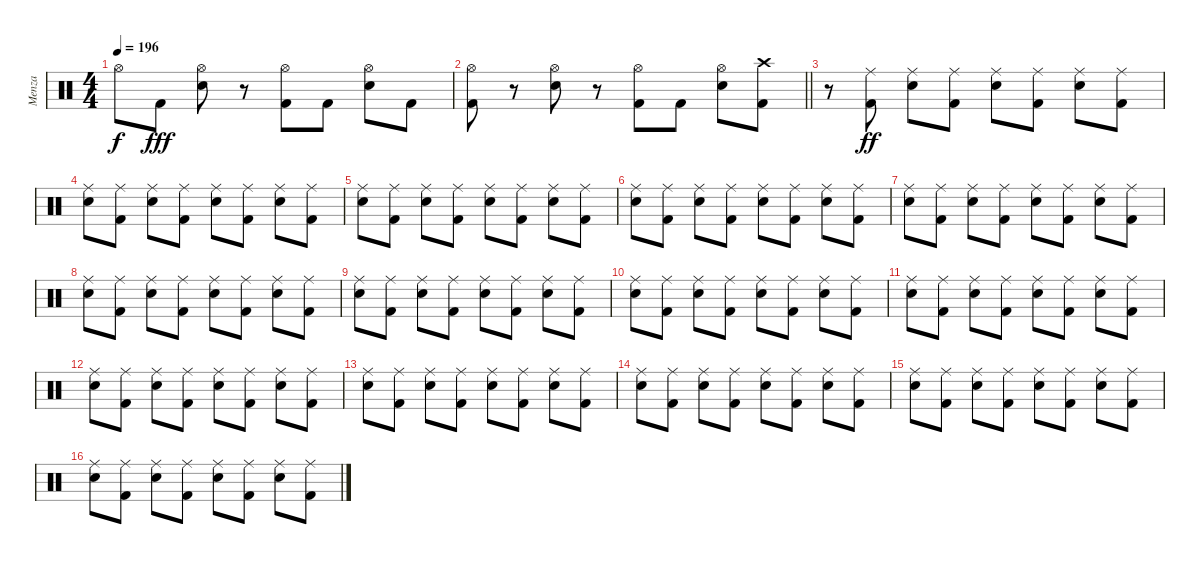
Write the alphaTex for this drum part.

\track ("Menza" "Menza") {instrument percussion}
\staff {score}
\articulation defaults
\ts (4 4)
\tempo 196
\clef neutral
\ks c "Hi-Hat (open)".8{dy f} "Kick (hit) 2".8{dy fff}
("Hi-Hat (open)" "Snare (hit) 2").8 r.8 ("Hi-Hat (open)" "Kick (hit) 2").8 "Kick (hit) 2".8 ("Hi-Hat (open)" "Snare (hit) 2").8 "Kick (hit) 2".8 |
\barLineRight lightlight
("Hi-Hat (open)" "Kick (hit) 2").8 r.8 ("Hi-Hat (open)" "Snare (hit) 2").8 r.8 ("Hi-Hat (open)" "Kick (hit) 2").8 "Kick (hit) 2".8 ("Hi-Hat (open)" "Snare (hit) 2").8 ("Crash high (hit)" "Kick (hit) 2").8 |
r.8 ("Ride (middle)" "Kick (hit) 2").8{dy ff} ("Ride (middle)" "Snare (hit) 2").8 ("Ride (middle)" "Kick (hit) 2").8 ("Ride (middle)" "Snare (hit) 2").8 ("Ride (middle)" "Kick (hit) 2").8 ("Ride (middle)" "Snare (hit) 2").8 ("Ride (middle)" "Kick (hit) 2").8 |
("Ride (middle)" "Snare (hit) 2").8 ("Ride (middle)" "Kick (hit) 2").8 ("Ride (middle)" "Snare (hit) 2").8 ("Ride (middle)" "Kick (hit) 2").8 ("Ride (middle)" "Snare (hit) 2").8 ("Ride (middle)" "Kick (hit) 2").8 ("Ride (middle)" "Snare (hit) 2").8 ("Ride (middle)" "Kick (hit) 2").8 |
("Ride (middle)" "Snare (hit) 2").8 ("Ride (middle)" "Kick (hit) 2").8 ("Ride (middle)" "Snare (hit) 2").8 ("Ride (middle)" "Kick (hit) 2").8 ("Ride (middle)" "Snare (hit) 2").8 ("Ride (middle)" "Kick (hit) 2").8 ("Ride (middle)" "Snare (hit) 2").8 ("Ride (middle)" "Kick (hit) 2").8 |
("Ride (middle)" "Snare (hit) 2").8 ("Ride (middle)" "Kick (hit) 2").8 ("Ride (middle)" "Snare (hit) 2").8 ("Ride (middle)" "Kick (hit) 2").8 ("Ride (middle)" "Snare (hit) 2").8 ("Ride (middle)" "Kick (hit) 2").8 ("Ride (middle)" "Snare (hit) 2").8 ("Ride (middle)" "Kick (hit) 2").8 |
("Ride (middle)" "Snare (hit) 2").8 ("Ride (middle)" "Kick (hit) 2").8 ("Ride (middle)" "Snare (hit) 2").8 ("Ride (middle)" "Kick (hit) 2").8 ("Ride (middle)" "Snare (hit) 2").8 ("Ride (middle)" "Kick (hit) 2").8 ("Ride (middle)" "Snare (hit) 2").8 ("Ride (middle)" "Kick (hit) 2").8 |
("Ride (middle)" "Snare (hit) 2").8 ("Ride (middle)" "Kick (hit) 2").8 ("Ride (middle)" "Snare (hit) 2").8 ("Ride (middle)" "Kick (hit) 2").8 ("Ride (middle)" "Snare (hit) 2").8 ("Ride (middle)" "Kick (hit) 2").8 ("Ride (middle)" "Snare (hit) 2").8 ("Ride (middle)" "Kick (hit) 2").8 |
("Ride (middle)" "Snare (hit) 2").8 ("Ride (middle)" "Kick (hit) 2").8 ("Ride (middle)" "Snare (hit) 2").8 ("Ride (middle)" "Kick (hit) 2").8 ("Ride (middle)" "Snare (hit) 2").8 ("Ride (middle)" "Kick (hit) 2").8 ("Ride (middle)" "Snare (hit) 2").8 ("Ride (middle)" "Kick (hit) 2").8 |
("Ride (middle)" "Snare (hit) 2").8 ("Ride (middle)" "Kick (hit) 2").8 ("Ride (middle)" "Snare (hit) 2").8 ("Ride (middle)" "Kick (hit) 2").8 ("Ride (middle)" "Snare (hit) 2").8 ("Ride (middle)" "Kick (hit) 2").8 ("Ride (middle)" "Snare (hit) 2").8 ("Ride (middle)" "Kick (hit) 2").8 |
("Ride (middle)" "Snare (hit) 2").8 ("Ride (middle)" "Kick (hit) 2").8 ("Ride (middle)" "Snare (hit) 2").8 ("Ride (middle)" "Kick (hit) 2").8 ("Ride (middle)" "Snare (hit) 2").8 ("Ride (middle)" "Kick (hit) 2").8 ("Ride (middle)" "Snare (hit) 2").8 ("Ride (middle)" "Kick (hit) 2").8 |
("Ride (middle)" "Snare (hit) 2").8 ("Ride (middle)" "Kick (hit) 2").8 ("Ride (middle)" "Snare (hit) 2").8 ("Ride (middle)" "Kick (hit) 2").8 ("Ride (middle)" "Snare (hit) 2").8 ("Ride (middle)" "Kick (hit) 2").8 ("Ride (middle)" "Snare (hit) 2").8 ("Ride (middle)" "Kick (hit) 2").8 |
("Ride (middle)" "Snare (hit) 2").8 ("Ride (middle)" "Kick (hit) 2").8 ("Ride (middle)" "Snare (hit) 2").8 ("Ride (middle)" "Kick (hit) 2").8 ("Ride (middle)" "Snare (hit) 2").8 ("Ride (middle)" "Kick (hit) 2").8 ("Ride (middle)" "Snare (hit) 2").8 ("Ride (middle)" "Kick (hit) 2").8 |
("Ride (middle)" "Snare (hit) 2").8 ("Ride (middle)" "Kick (hit) 2").8 ("Ride (middle)" "Snare (hit) 2").8 ("Ride (middle)" "Kick (hit) 2").8 ("Ride (middle)" "Snare (hit) 2").8 ("Ride (middle)" "Kick (hit) 2").8 ("Ride (middle)" "Snare (hit) 2").8 ("Ride (middle)" "Kick (hit) 2").8 |
("Ride (middle)" "Snare (hit) 2").8 ("Ride (middle)" "Kick (hit) 2").8 ("Ride (middle)" "Snare (hit) 2").8 ("Ride (middle)" "Kick (hit) 2").8 ("Ride (middle)" "Snare (hit) 2").8 ("Ride (middle)" "Kick (hit) 2").8 ("Ride (middle)" "Snare (hit) 2").8 ("Ride (middle)" "Kick (hit) 2").8 |
("Ride (middle)" "Snare (hit) 2").8 ("Ride (middle)" "Kick (hit) 2").8 ("Ride (middle)" "Snare (hit) 2").8 ("Ride (middle)" "Kick (hit) 2").8 ("Ride (middle)" "Snare (hit) 2").8 ("Ride (middle)" "Kick (hit) 2").8 ("Ride (middle)" "Snare (hit) 2").8 ("Ride (middle)" "Kick (hit) 2").8
